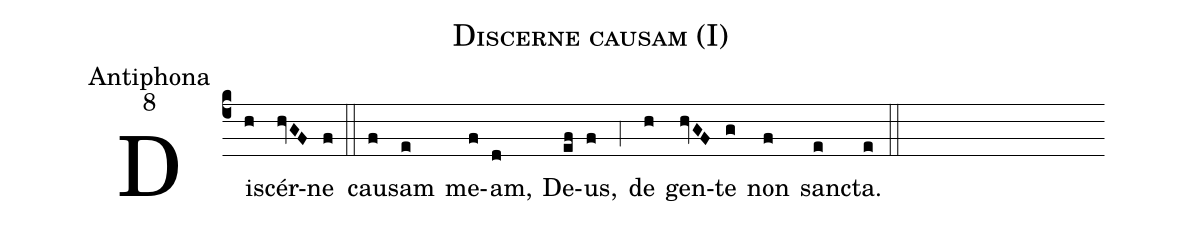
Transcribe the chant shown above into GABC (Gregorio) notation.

name:Discerne causam (I);
office-part:Antiphona;
mode:8;
%%
(c4) Di(h)scér(hvGF)ne(f) (::)
cau(f)sam(e) me(f)am,(d) De(ef)us,(f) (,4) de(h) gen(hvGF)te(g) non(f) san(e)cta.(e) (::)
